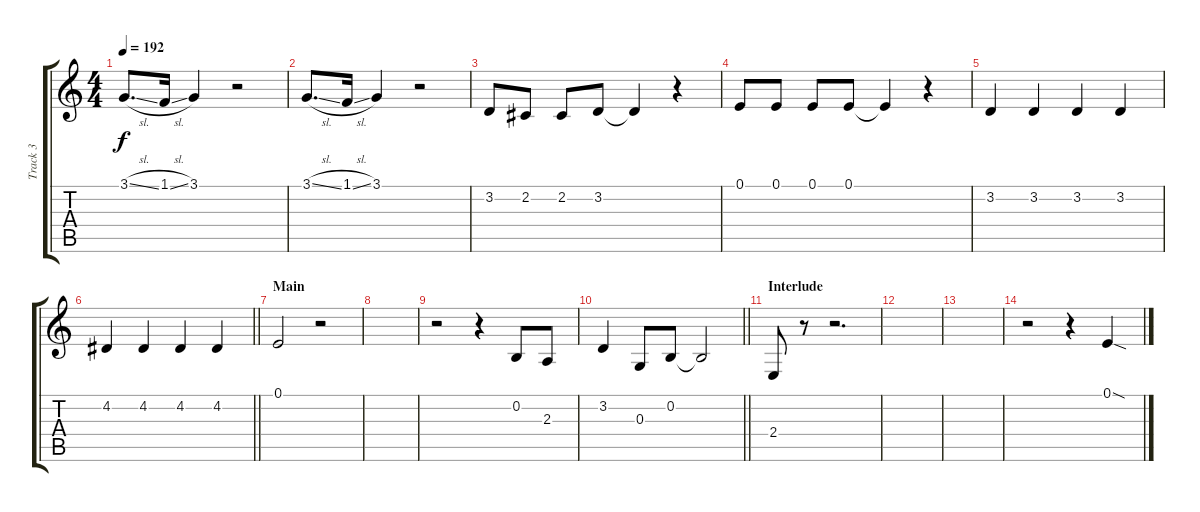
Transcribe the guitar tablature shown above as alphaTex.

\track ("Track 3" "Track 3") {instrument lead6voice}
\staff {score tabs}
\tuning (E4 B3 G3 D3 A2 E2) {hide}
\ts (4 4)
\tempo 192
\clef g2
\ks c
3.1{sl}.8{d dy f} 1.1{sl}.16 3.1.4 r.2 |
3.1{sl}.8{d} 1.1{sl}.16 3.1.4 r.2 |
3.2.8 2.2.8 2.2.8 3.2.8 3.2{t}.4 r.4 |
0.1.8 0.1.8 0.1.8 0.1.8 0.1{t}.4 r.4 |
3.2.4 3.2.4 3.2.4 3.2.4 |
\barLineRight lightlight
4.2.4 4.2.4 4.2.4 4.2.4 |
\section ("" "Main")
0.1.2 r.2 |
|
r.2 r.4 0.2.8 2.3.8 |
\barLineRight lightlight
3.2.4 0.3.8 0.2.8 0.2{t}.2 |
\section ("" "Interlude")
2.4.8 r.8 r.2{d} |
|
|
r.2 r.4 0.1{sod}.4
